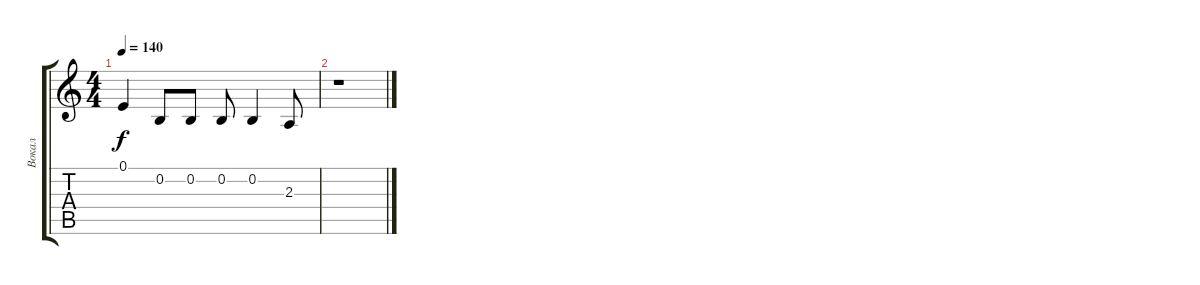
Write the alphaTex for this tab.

\track ("Вокал" "Вокал") {instrument drawbarorgan}
\staff {score tabs}
\tuning (E4 B3 G3 D3 A2 E2) {hide}
\ts (4 4)
\tempo 140
\clef g2
\ks c
0.1{t}.4{dy f} 0.2.8 0.2.8 0.2.8 0.2.4 2.3.8 |
r.1
